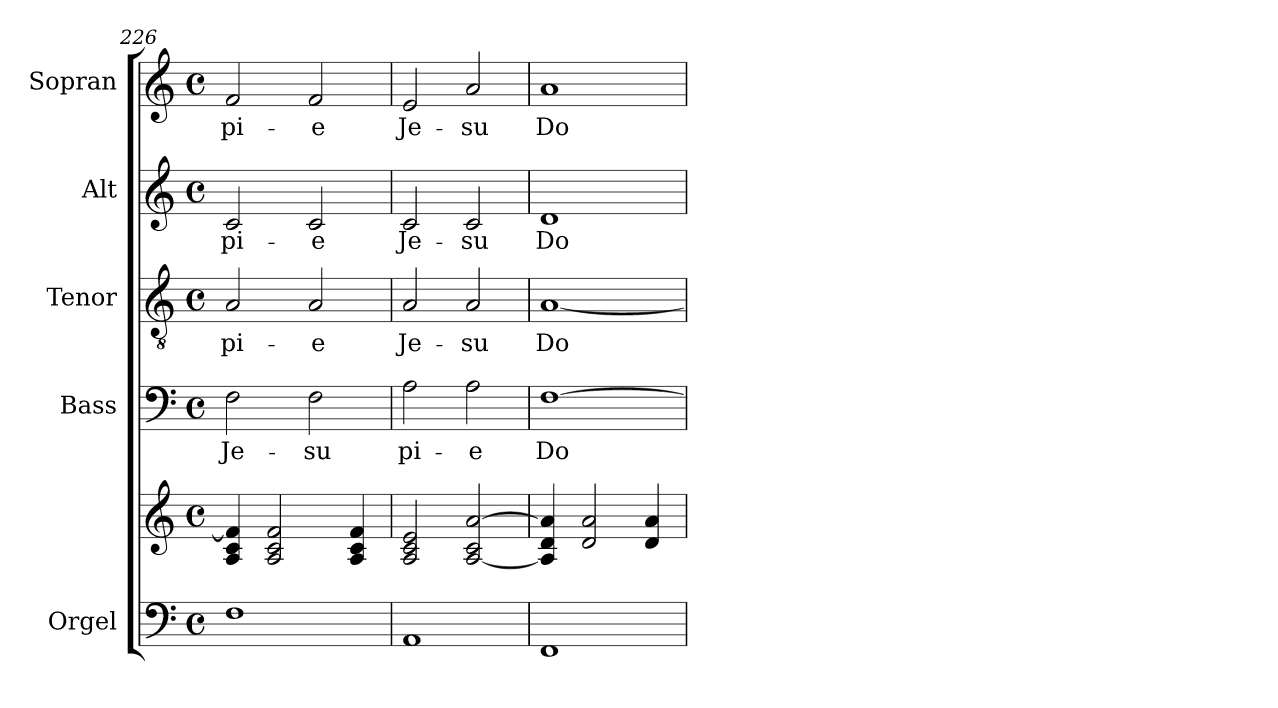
**kern	**kern	**kern	**text	**kern	**text	**kern	**text	**kern	**text
*part5	*part5	*part4	*part4	*part3	*part3	*part2	*part2	*part1	*part1
*staff6	*staff5	*staff4	*staff4	*staff3	*staff3	*staff2	*staff2	*staff1	*staff1
*I"Orgel	*	*I"Bass	*	*I"Tenor	*	*I"Alt	*	*I"Sopran	*
*I'Org.	*	*I'B.	*	*I'T.	*	*I'A.	*	*I'S.	*
*clefF4	*clefG2	*clefF4	*	*clefGv2	*	*clefG2	*	*clefG2	*
*k[]	*k[]	*k[]	*	*k[]	*	*k[]	*	*k[]	*
*C:	*C:	*C:	*	*C:	*	*C:	*	*C:	*
*M4/4	*M4/4	*M4/4	*	*M4/4	*	*M4/4	*	*M4/4	*
*met(c)	*met(c)	*met(c)	*	*met(c)	*	*met(c)	*	*met(c)	*
=226	=226	=226	=226	=226	=226	=226	=226	=226	=226
!	!	!	!LO:LY:b	!	!LO:LY:b	!	!LO:LY:b	!	!LO:LY:b
1F	4A/ 4c/ 4f/]	2F\	Je-	2A/	pi-	2c/	pi-	2f/	pi-
.	2A/ 2c/ 2f/	.	.	.	.	.	.	.	.
!	!	!	!LO:LY:b	!	!LO:LY:b	!	!LO:LY:b	!	!LO:LY:b
.	.	2F\	-su	2A/	-e	2c/	-e	2f/	-e
.	4A/ 4c/ 4f/	.	.	.	.	.	.	.	.
!!LO:PB:g=z
=227	=227	=227	=227	=227	=227	=227	=227	=227	=227
!	!	!	!LO:LY:b	!	!LO:LY:b	!	!LO:LY:b	!	!LO:LY:b
1AA	2A/ 2c/ 2e/	2A\	pi-	2A/	Je-	2c/	Je-	2e/	Je-
!	!	!	!LO:LY:b	!	!LO:LY:b	!	!LO:LY:b	!	!LO:LY:b
.	[2A/ 2c/ [>2a/	2A\	-e	2A/	-su	2c/	-su	2a/	-su
=228	=228	=228	=228	=228	=228	=228	=228	=228	=228
!	!	!	!LO:LY:b	!	!LO:LY:b	!	!LO:LY:b	!	!LO:LY:b
1FF	4A/] 4d/ 4a/]	[1F	Do-	[1A	Do-	1d	Do-	1a	Do-
.	2d/ 2a/	.	.	.	.	.	.	.	.
.	4d/ 4a/	.	.	.	.	.	.	.	.
=	=	=	=	=	=	=	=	=	=
*-	*-	*-	*-	*-	*-	*-	*-	*-	*-
